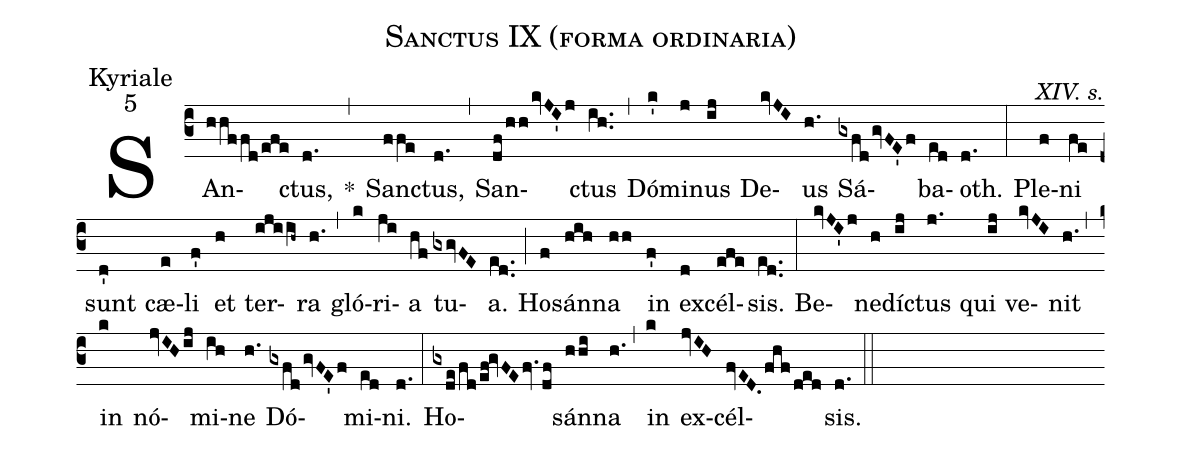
name:Sanctus IX (forma ordinaria);
office-part:Kyriale;
mode:5;
commentary:XIV. s.;
%%
(c3) SAn(hhffd/efe)ctus,(d.) *(,) San(ffe)ctus,(d.) (,)
  San(df/hhkvJI'j)ctus(ih..) (,) Dó(k')mi(j)nus(ij) De(kvJI)us(h.)
  Sá(gxfdgvFE'f)ba(ed)oth.(d.) (:)
Ple(f)ni(fe) sunt(d') cæ(e)li(f') et(h) ter(ijiih~)ra(h.) (,)
  gló(k)ri(ji)a(hf) tu(gxgvFE)a.(ed..) (;)
Ho(f)sán(hih)na(hh) in(f') ex(d)cél(efe)sis.(ed..) (:)
Be(kvJI'j)ne(h)díc(ij)tus(j.) qui(ij) ve(kvJI)nit(h.) (,)
  in(k) nó(jvIHij)mi(ih)ne(h.) Dó(gxfdgvFE'f)mi(ed)ni.(d.) (:)
Ho(gxde/fd/ef!gvFEfv.df)sán(hhi)na(h.) (,)
  in(k) ex(jvIH)cél(fvED.fhf/ded)sis.(d.) (::)
